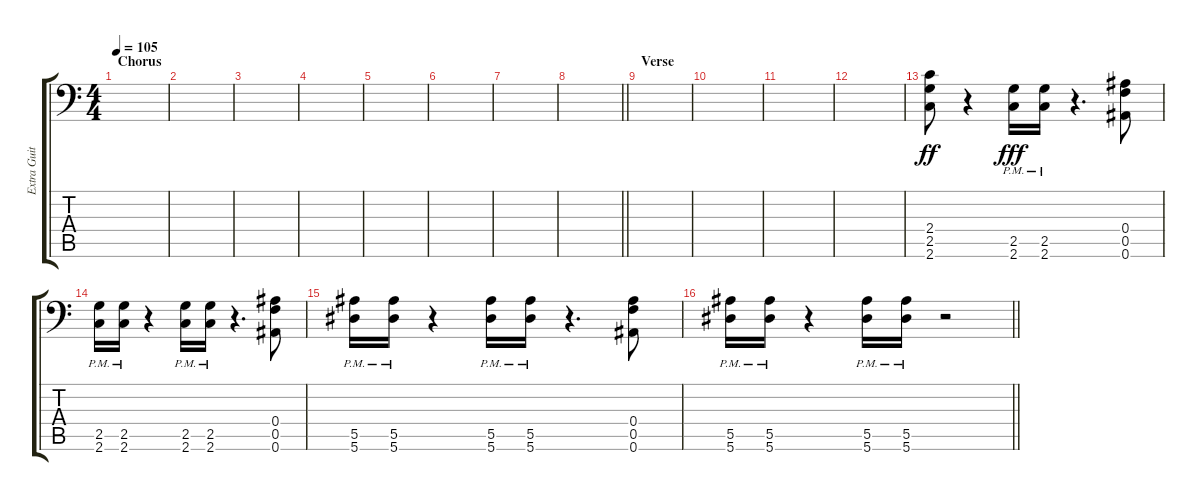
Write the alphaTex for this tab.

\track ("Extra Guitar" "Extra Guit") {instrument distortionguitar}
\staff {score tabs}
\tuning (C4 G3 Eb3 Bb2 F2 Bb1) {hide}
\ts (4 4)
\section ("" "Chorus")
\tempo 105
\clef f4
\ks c
|
|
|
|
|
|
|
\barLineRight lightlight
|
\section ("" "Verse")
|
|
|
|
(2.4 2.5 2.6).8{dy ff} r.4 (2.5{pm} 2.6{pm}).16{dy fff} (2.5{pm} 2.6{pm}).16 r.4{d} (0.4 0.5 0.6).8 |
(2.5{pm} 2.6{pm}).16 (2.5{pm} 2.6{pm}).16 r.4 (2.5{pm} 2.6{pm}).16 (2.5{pm} 2.6{pm}).16 r.4{d} (0.4 0.5 0.6).8 |
(5.5{pm} 5.6{pm}).16 (5.5{pm} 5.6{pm}).16 r.4 (5.5{pm} 5.6{pm}).16 (5.5{pm} 5.6{pm}).16 r.4{d} (0.4 0.5 0.6).8 |
\barLineRight lightlight
(5.5{pm} 5.6{pm}).16 (5.5{pm} 5.6{pm}).16 r.4 (5.5{pm} 5.6{pm}).16 (5.5{pm} 5.6{pm}).16 r.2
